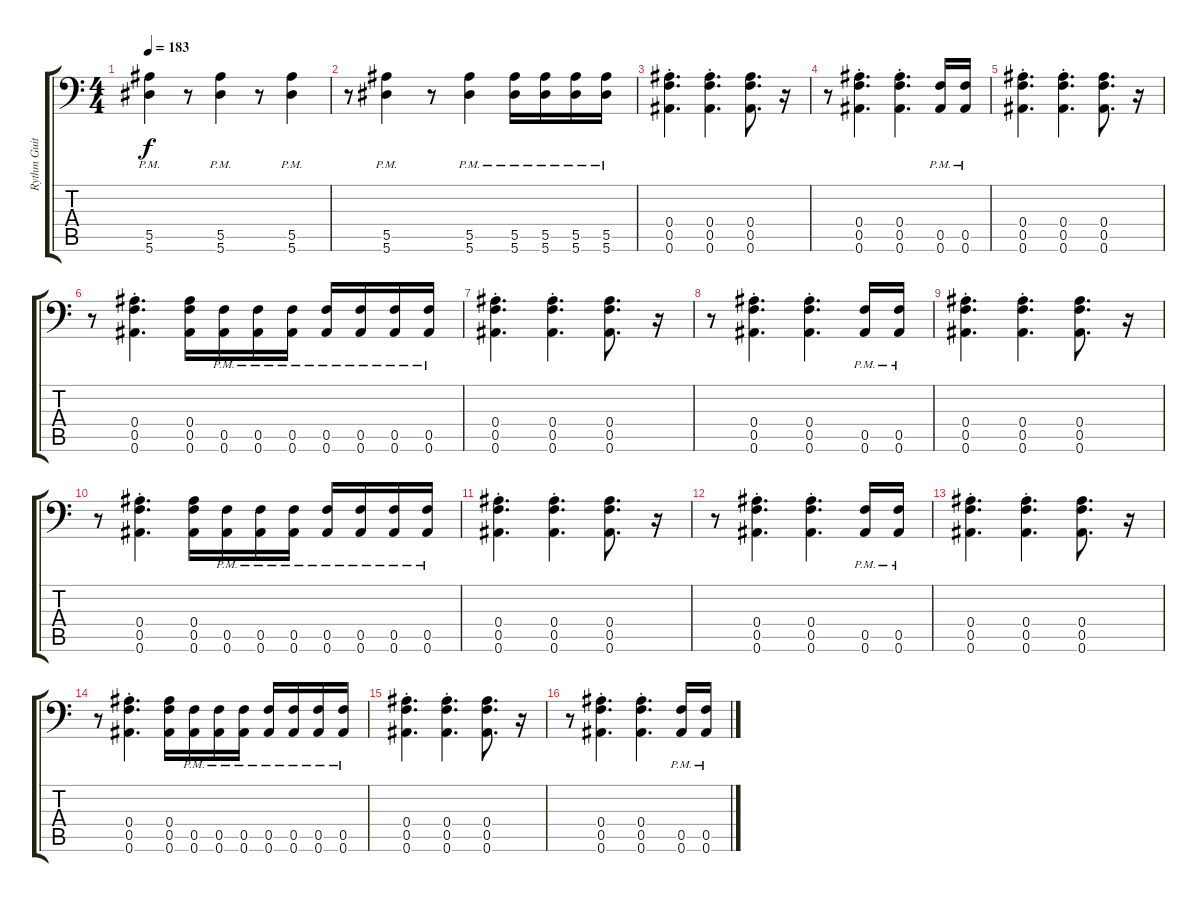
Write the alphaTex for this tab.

\track ("Rythm Guitar #2" "Rythm Guit") {instrument distortionguitar}
\staff {score tabs}
\tuning (C4 G3 Eb3 Bb2 F2 Bb1) {hide}
\ts (4 4)
\tempo 183
\clef f4
\ks c
(5.5{pm} 5.6{pm}).4{dy f} r.8 (5.5{pm} 5.6{pm}).4 r.8 (5.5{pm} 5.6{pm}).4 |
r.8 (5.5{pm} 5.6{pm}).4 r.8 (5.5{pm} 5.6{pm}).4 (5.5{pm} 5.6{pm}).16 (5.5{pm} 5.6{pm}).16 (5.5{pm} 5.6{pm}).16 (5.5{pm} 5.6{pm}).16 |
(0.4{st} 0.5{st} 0.6{st}).4{d} (0.4{st} 0.5{st} 0.6{st}).4{d} (0.4 0.5 0.6).8{d} r.16 |
r.8 (0.4{st} 0.5{st} 0.6{st}).4{d} (0.4{st} 0.5{st} 0.6{st}).4{d} (0.5{pm} 0.6{pm}).16 (0.5{pm} 0.6{pm}).16 |
(0.4{st} 0.5{st} 0.6{st}).4{d} (0.4{st} 0.5{st} 0.6{st}).4{d} (0.4 0.5 0.6).8{d} r.16 |
r.8 (0.4{st} 0.5{st} 0.6{st}).4{d} (0.4 0.5 0.6).16 (0.5{pm} 0.6{pm}).16 (0.5{pm} 0.6{pm}).16 (0.5{pm} 0.6{pm}).16 (0.5{pm} 0.6{pm}).16 (0.5{pm} 0.6{pm}).16 (0.5{pm} 0.6{pm}).16 (0.5{pm} 0.6{pm}).16 |
(0.4{st} 0.5{st} 0.6{st}).4{d} (0.4{st} 0.5{st} 0.6{st}).4{d} (0.4 0.5 0.6).8{d} r.16 |
r.8 (0.4{st} 0.5{st} 0.6{st}).4{d} (0.4{st} 0.5{st} 0.6{st}).4{d} (0.5{pm} 0.6{pm}).16 (0.5{pm} 0.6{pm}).16 |
(0.4{st} 0.5{st} 0.6{st}).4{d} (0.4{st} 0.5{st} 0.6{st}).4{d} (0.4 0.5 0.6).8{d} r.16 |
r.8 (0.4{st} 0.5{st} 0.6{st}).4{d} (0.4 0.5 0.6).16 (0.5{pm} 0.6{pm}).16 (0.5{pm} 0.6{pm}).16 (0.5{pm} 0.6{pm}).16 (0.5{pm} 0.6{pm}).16 (0.5{pm} 0.6{pm}).16 (0.5{pm} 0.6{pm}).16 (0.5{pm} 0.6{pm}).16 |
(0.4{st} 0.5{st} 0.6{st}).4{d} (0.4{st} 0.5{st} 0.6{st}).4{d} (0.4 0.5 0.6).8{d} r.16 |
r.8 (0.4{st} 0.5{st} 0.6{st}).4{d} (0.4{st} 0.5{st} 0.6{st}).4{d} (0.5{pm} 0.6{pm}).16 (0.5{pm} 0.6{pm}).16 |
(0.4{st} 0.5{st} 0.6{st}).4{d} (0.4{st} 0.5{st} 0.6{st}).4{d} (0.4 0.5 0.6).8{d} r.16 |
r.8 (0.4{st} 0.5{st} 0.6{st}).4{d} (0.4 0.5 0.6).16 (0.5{pm} 0.6{pm}).16 (0.5{pm} 0.6{pm}).16 (0.5{pm} 0.6{pm}).16 (0.5{pm} 0.6{pm}).16 (0.5{pm} 0.6{pm}).16 (0.5{pm} 0.6{pm}).16 (0.5{pm} 0.6{pm}).16 |
(0.4{st} 0.5{st} 0.6{st}).4{d} (0.4{st} 0.5{st} 0.6{st}).4{d} (0.4 0.5 0.6).8{d} r.16 |
r.8 (0.4{st} 0.5{st} 0.6{st}).4{d} (0.4{st} 0.5{st} 0.6{st}).4{d} (0.5{pm} 0.6{pm}).16 (0.5{pm} 0.6{pm}).16
